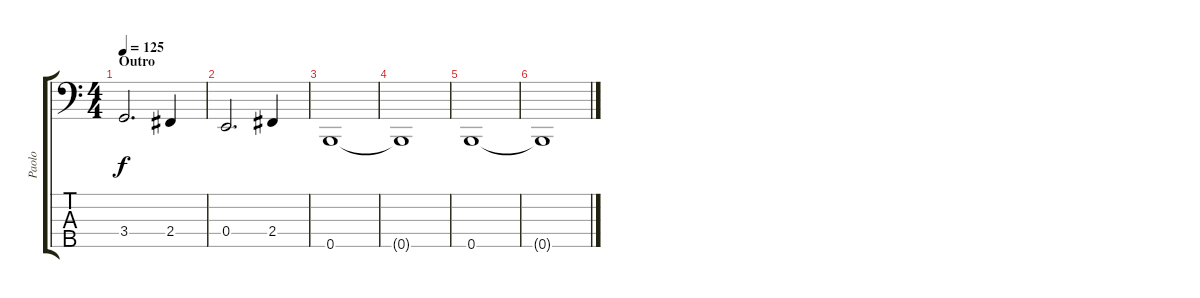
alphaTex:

\track ("Paolo" "Paolo") {instrument electricbasspick}
\staff {score tabs}
\tuning (G2 D2 A1 E1 B0) {hide}
\ts (4 4)
\section ("" "Outro")
\tempo 125
\clef f4
\ks c
3.4.2{d dy f} 2.4.4 |
0.4.2{d} 2.4.4 |
0.5.1 |
0.5{t}.1 |
0.5.1 |
0.5{t}.1
